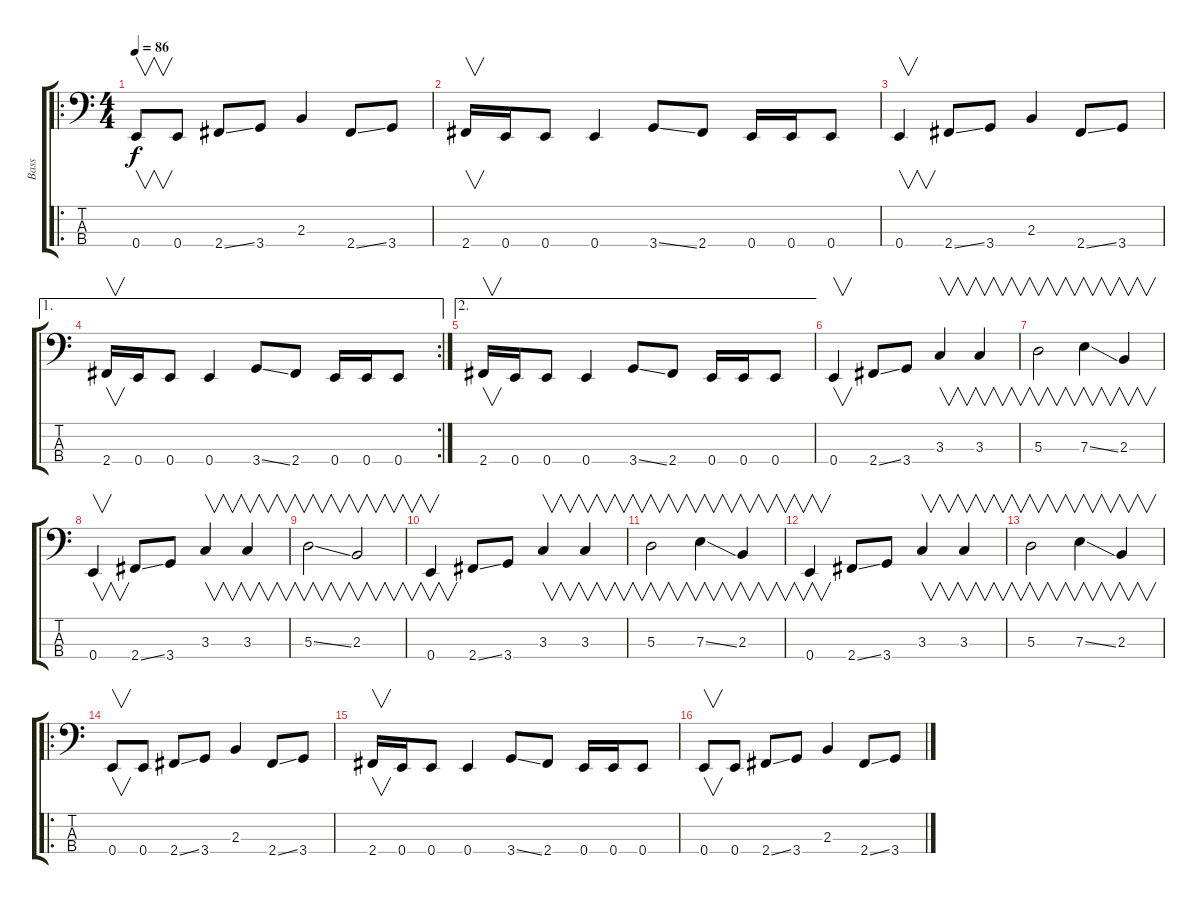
\track ("Bass" "Bass") {instrument electricbassfinger}
\staff {score tabs}
\tuning (G2 D2 A1 E1) {hide}
\ro
\ts (4 4)
\tempo 86
\clef f4
\ks c
0.4.8{v dy f} 0.4.8 2.4{ss}.8 3.4.8 2.3.4 2.4{ss}.8 3.4.8 |
2.4.16{v} 0.4.16 0.4.8 0.4.4 3.4{ss}.8 2.4.8 0.4.16 0.4.16 0.4.8 |
0.4.4{v} 2.4{ss}.8 3.4.8 2.3.4 2.4{ss}.8 3.4.8 |
\ae 1
\rc 2
2.4.16{v} 0.4.16 0.4.8 0.4.4 3.4{ss}.8 2.4.8 0.4.16 0.4.16 0.4.8 |
\ae 2
2.4.16{v} 0.4.16 0.4.8 0.4.4 3.4{ss}.8 2.4.8 0.4.16 0.4.16 0.4.8 |
0.4.4{v} 2.4{ss}.8 3.4.8 3.3.4{v} 3.3.4{v} |
5.3.2{v} 7.3{ss}.4{v} 2.3.4{v} |
0.4.4{v} 2.4{ss}.8 3.4.8 3.3.4{v} 3.3.4{v} |
5.3{ss}.2{v} 2.3.2{v} |
0.4.4{v} 2.4{ss}.8 3.4.8 3.3.4{v} 3.3.4{v} |
5.3.2{v} 7.3{ss}.4{v} 2.3.4{v} |
0.4.4{v} 2.4{ss}.8 3.4.8 3.3.4{v} 3.3.4{v} |
5.3.2{v} 7.3{ss}.4{v} 2.3.4{v} |
\ro
0.4.8{v} 0.4.8 2.4{ss}.8 3.4.8 2.3.4 2.4{ss}.8 3.4.8 |
2.4.16{v} 0.4.16 0.4.8 0.4.4 3.4{ss}.8 2.4.8 0.4.16 0.4.16 0.4.8 |
0.4.8{v} 0.4.8 2.4{ss}.8 3.4.8 2.3.4 2.4{ss}.8 3.4.8
